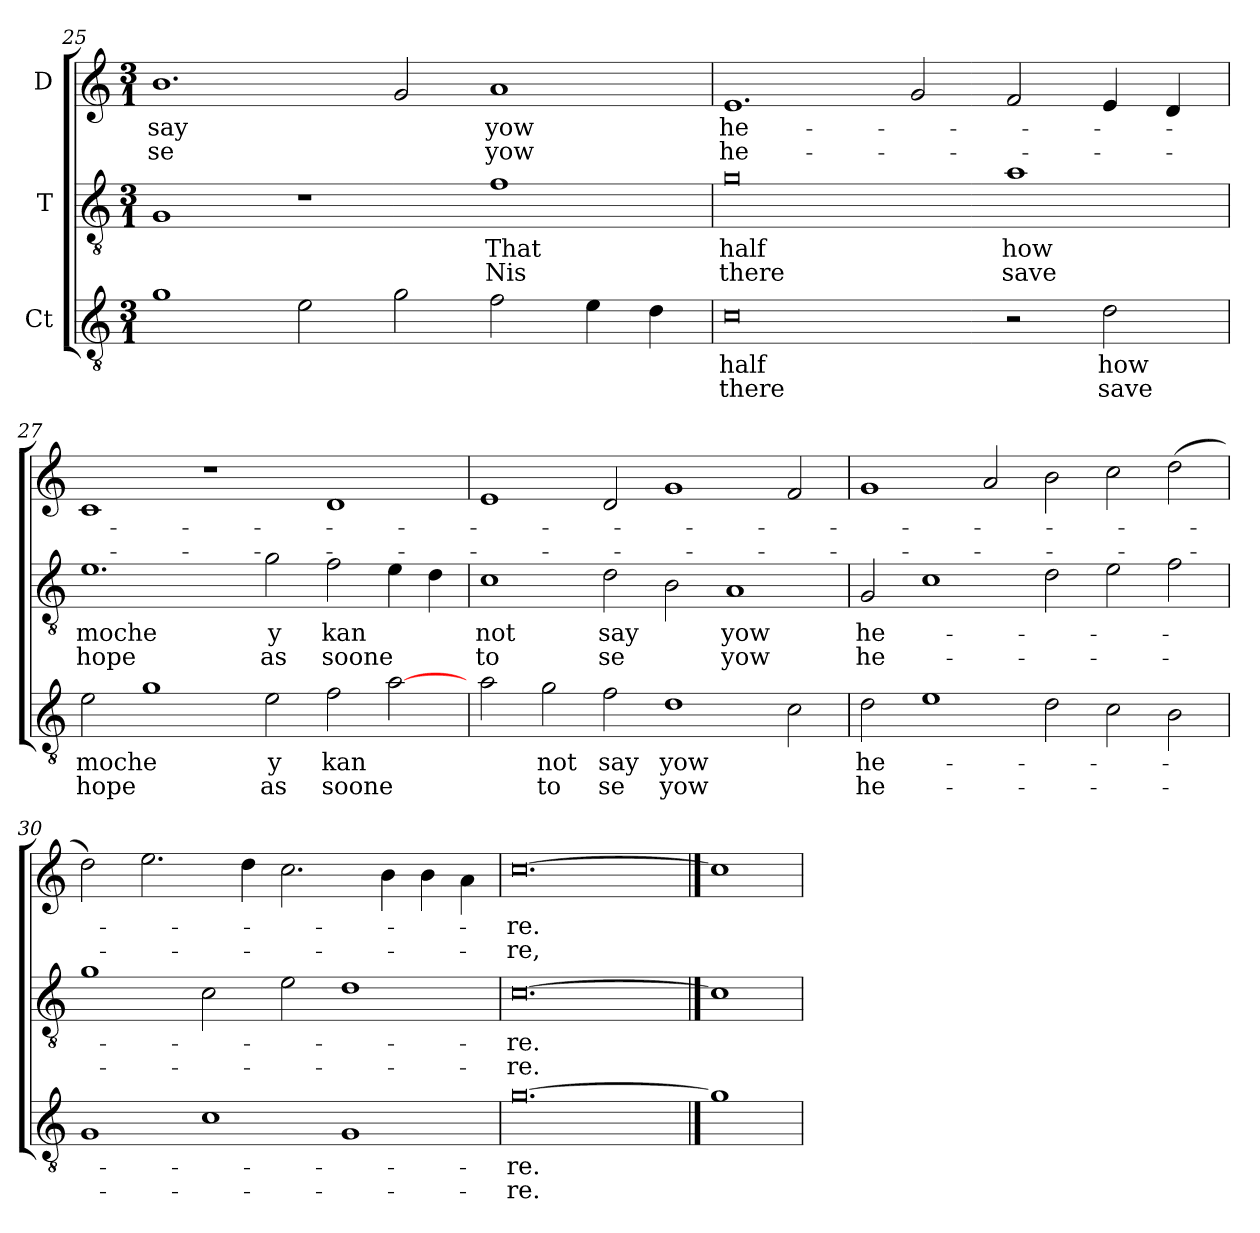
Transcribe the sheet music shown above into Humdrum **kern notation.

**kern	**text	**text	**kern	**text	**text	**kern	**text	**text
*part3	*part3	*part3	*part2	*part2	*part2	*part1	*part1	*part1
*staff3	*staff3	*staff3	*staff2	*staff2	*staff2	*staff1	*staff1	*staff1
*I"Ct	*	*	*I"T	*	*	*I"D	*	*
*clefGv2	*	*	*clefGv2	*	*	*clefG2	*	*
*ITrd7c12	*	*	*ITrd7c12	*	*	*	*	*
*k[]	*	*	*k[]	*	*	*k[]	*	*
*C:	*	*	*C:	*	*	*C:	*	*
*M3/1	*	*	*M3/1	*	*	*M3/1	*	*
=25	=25	=25	=25	=25	=25	=25	=25	=25
!	!	!	!	!	!	!	!LO:LY:b:color=#000000	!LO:LY:b:color=#000000
1Gi\	.	.	1GGi/	.	.	1.bi/	say	se
2Ei\	.	.	1r	.	.	.	.	.
2Gi\	.	.	.	.	.	2gi/	.	.
!	!	!	!	!LO:LY:b:color=#000000	!LO:LY:b:color=#000000	!	!	!
!	!	!	!	!	!	!	!LO:LY:b:color=#000000	!LO:LY:b:color=#000000
2Fi\	.	.	1Fi\	That	Nis	1ai/	yow	yow
4Ei\	.	.	.	.	.	.	.	.
4Di\	.	.	.	.	.	.	.	.
=26	=26	=26	=26	=26	=26	=26	=26	=26
!	!LO:LY:b:color=#000000	!LO:LY:b:color=#000000	!	!	!	!	!	!
!	!	!	!	!LO:LY:b:color=#000000	!LO:LY:b:color=#000000	!	!	!
!	!	!	!	!	!	!	!LO:LY:b:color=#000000	!LO:LY:b:color=#000000
0Ci\	half	there	0Gi\	half	there	1.ei/	he-	he-
.	.	.	.	.	.	2gi/	.	.
!	!	!	!	!LO:LY:b:color=#000000	!LO:LY:b:color=#000000	!	!	!
2r	.	.	1Ai\	how	save	2fi/	.	.
!	!LO:LY:b:color=#000000	!LO:LY:b:color=#000000	!	!	!	!	!	!
2Di\	how	save	.	.	.	4ei/	.	.
.	.	.	.	.	.	4di/	.	.
!!LO:LB:g=z
=27	=27	=27	=27	=27	=27	=27	=27	=27
!	!LO:LY:b:color=#000000	!LO:LY:b:color=#000000	!	!	!	!	!	!
!	!	!	!	!LO:LY:b:color=#000000	!LO:LY:b:color=#000000	!	!	!
2Ei\	moche	hope	1.Ei\	moche	hope	1ci/	.	.
1Gi\	.	.	.	.	.	.	.	.
.	.	.	.	.	.	1r	.	.
!	!LO:LY:b:color=#000000	!LO:LY:b:color=#000000	!	!	!	!	!	!
!	!	!	!	!LO:LY:b:color=#000000	!LO:LY:b:color=#000000	!	!	!
2Ei\	y	as	2Gi\	y	as	.	.	.
!	!LO:LY:b:color=#000000	!LO:LY:b:color=#000000	!	!	!	!	!	!
!	!	!	!	!LO:LY:b:color=#000000	!LO:LY:b:color=#000000	!	!	!
2Fi\	kan	soone	2Fi\	kan	soone	1di/	.	.
[2Ai\	.	.	4Ei\	.	.	.	.	.
.	.	.	4Di\	.	.	.	.	.
=28	=28	=28	=28	=28	=28	=28	=28	=28
!	!	!	!	!LO:LY:b:color=#000000	!LO:LY:b:color=#000000	!	!	!
2Ai\	.	.	1Ci\	not	to	1ei/	.	.
!	!LO:LY:b:color=#000000	!LO:LY:b:color=#000000	!	!	!	!	!	!
2Gi\	not	to	.	.	.	.	.	.
!	!LO:LY:b:color=#000000	!LO:LY:b:color=#000000	!	!	!	!	!	!
!	!	!	!	!LO:LY:b:color=#000000	!LO:LY:b:color=#000000	!	!	!
2Fi\	say	se	2Di\	say	se	2di/	.	.
!	!LO:LY:b:color=#000000	!LO:LY:b:color=#000000	!	!	!	!	!	!
1Di\	yow	yow	2BBi\	.	.	1gi/	.	.
!	!	!	!	!LO:LY:b:color=#000000	!LO:LY:b:color=#000000	!	!	!
.	.	.	1AAi/	yow	yow	.	.	.
2Ci\	.	.	.	.	.	2fi/	.	.
=29	=29	=29	=29	=29	=29	=29	=29	=29
!	!LO:LY:b:color=#000000	!LO:LY:b:color=#000000	!	!	!	!	!	!
!	!	!	!	!LO:LY:b:color=#000000	!LO:LY:b:color=#000000	!	!	!
2Di\	he-	he-	2GGi/	he-	he-	1gi/	.	.
1Ei\	.	.	1Ci\	.	.	.	.	.
.	.	.	.	.	.	2ai/	.	.
2Di\	.	.	2Di\	.	.	2bi\	.	.
2Ci\	.	.	2Ei\	.	.	2cci\	.	.
2BBi\	.	.	2Fi\	.	.	(2ddi\	.	.
=30	=30	=30	=30	=30	=30	=30	=30	=30
1GGi/	.	.	1Gi\	.	.	2ddi\)	.	.
.	.	.	.	.	.	2.eei\	.	.
1Ci\	.	.	2Ci\	.	.	.	.	.
.	.	.	.	.	.	4ddi\	.	.
.	.	.	2Ei\	.	.	2.cci\	.	.
1GGi/	.	.	1Di\	.	.	.	.	.
.	.	.	.	.	.	4bi\	.	.
.	.	.	.	.	.	4bi\	.	.
.	.	.	.	.	.	4ai\	.	.
=31	=31	=31	=31	=31	=31	=31	=31	=31
!	!LO:LY:b:color=#000000	!LO:LY:b:color=#000000	!	!	!	!	!	!
!	!	!	!	!LO:LY:b:color=#000000	!LO:LY:b:color=#000000	!	!	!
!	!	!	!	!	!	!	!LO:LY:b:color=#000000	!LO:LY:b:color=#000000
[0.Gi\	-re.	-re.	[0.Ci\	-re.	-re.	[0.cci\	-re.	-re,
==32	==32	==32	==32	==32	==32	==32	==32	==32
1Gi\]	.	.	1Ci\]	.	.	1cci\]	.	.
=	=	=	=	=	=	=	=	=
*-	*-	*-	*-	*-	*-	*-	*-	*-
